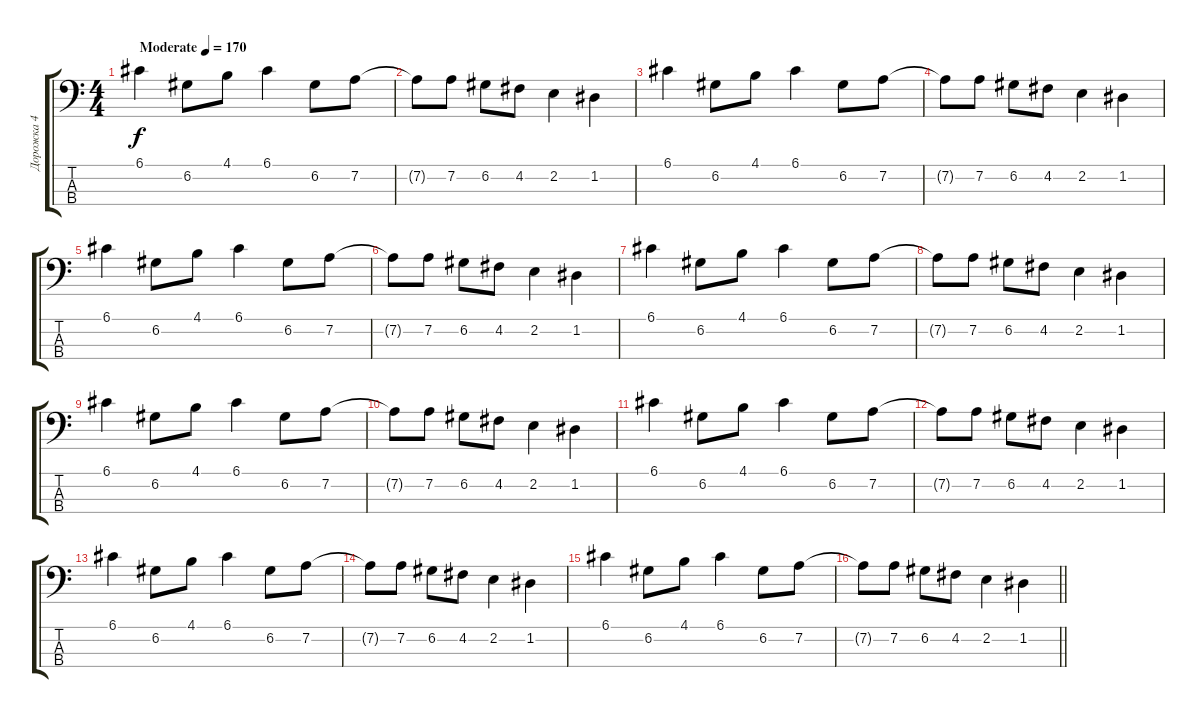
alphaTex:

\track ("Дорожка 4" "Дорожка 4") {instrument electricbassfinger}
\staff {score tabs}
\tuning (G2 D2 A1 E1) {hide}
\ts (4 4)
\tempo (170 "Moderate")
\clef f4
\ks c
6.1.4{dy f instrument electricbassfinger} 6.2.8 4.1.8 6.1.4 6.2.8 7.2.8 |
7.2{t}.8 7.2.8 6.2.8 4.2.8 2.2.4 1.2.4 |
6.1.4 6.2.8 4.1.8 6.1.4 6.2.8 7.2.8 |
7.2{t}.8 7.2.8 6.2.8 4.2.8 2.2.4 1.2.4 |
6.1.4 6.2.8 4.1.8 6.1.4 6.2.8 7.2.8 |
7.2{t}.8 7.2.8 6.2.8 4.2.8 2.2.4 1.2.4 |
6.1.4 6.2.8 4.1.8 6.1.4 6.2.8 7.2.8 |
7.2{t}.8 7.2.8 6.2.8 4.2.8 2.2.4 1.2.4 |
6.1.4 6.2.8 4.1.8 6.1.4 6.2.8 7.2.8 |
7.2{t}.8 7.2.8 6.2.8 4.2.8 2.2.4 1.2.4 |
6.1.4 6.2.8 4.1.8 6.1.4 6.2.8 7.2.8 |
7.2{t}.8 7.2.8 6.2.8 4.2.8 2.2.4 1.2.4 |
6.1.4 6.2.8 4.1.8 6.1.4 6.2.8 7.2.8 |
7.2{t}.8 7.2.8 6.2.8 4.2.8 2.2.4 1.2.4 |
6.1.4 6.2.8 4.1.8 6.1.4 6.2.8 7.2.8 |
\barLineRight lightlight
7.2{t}.8 7.2.8 6.2.8 4.2.8 2.2.4 1.2.4
